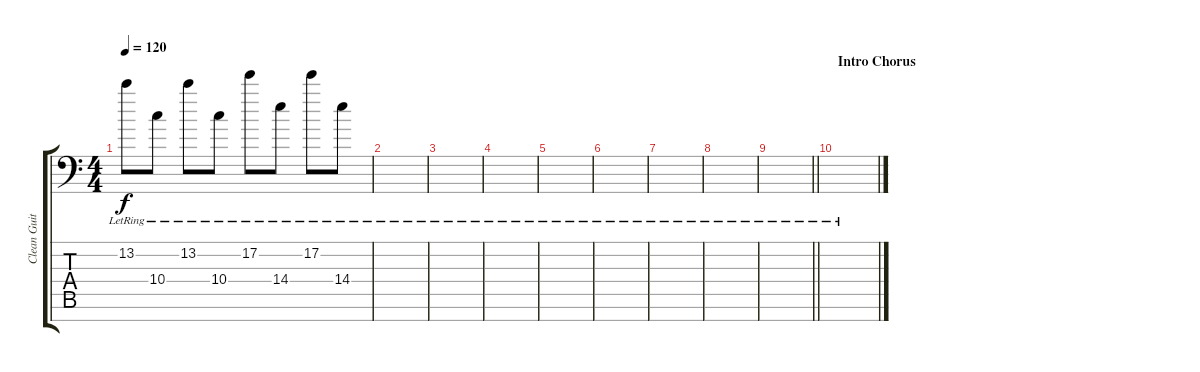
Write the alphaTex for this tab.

\track ("Clean Guitar L + R" "Clean Guit") {instrument electricguitarclean}
\staff {score tabs}
\tuning (E4 B3 G3 D3 A2 E2 A1) {hide}
\ts (4 4)
\tempo 120
\clef f4
\ks c
13.2{lr}.8{dy f} 10.4{lr}.8 13.2{lr}.8 10.4{lr}.8 17.2{lr}.8 14.4{lr}.8 17.2{lr}.8 14.4{lr}.8 |
|
|
|
|
|
|
|
\barLineRight lightlight
|
\section ("" "Intro Chorus")
